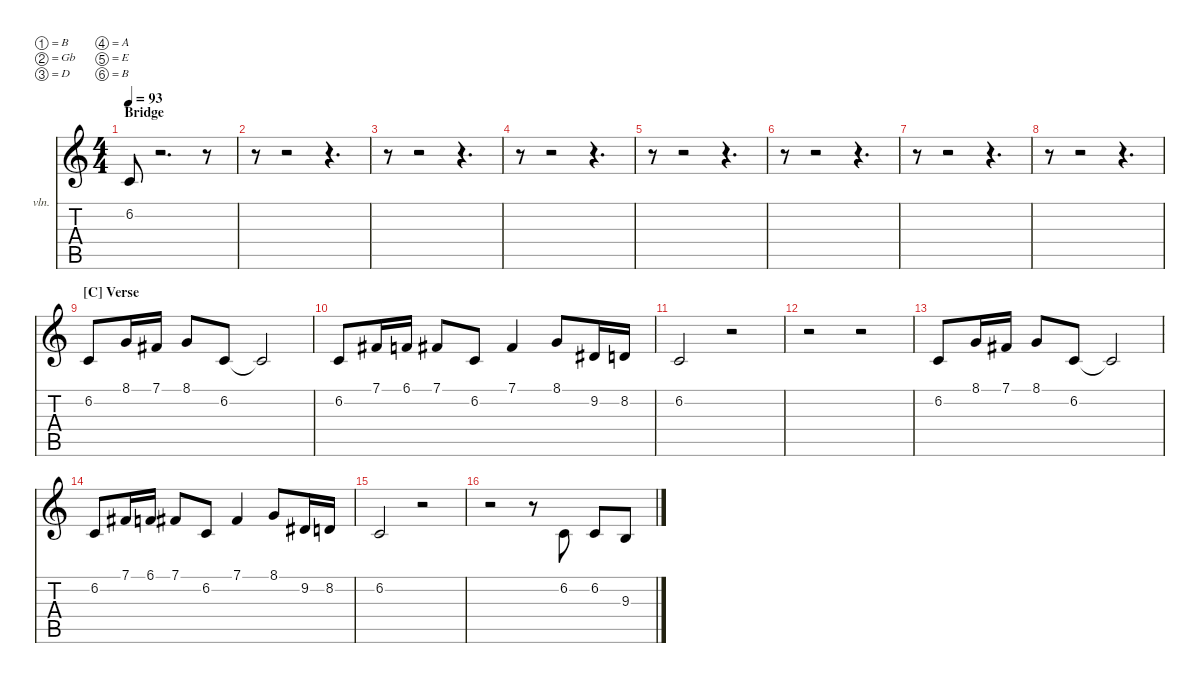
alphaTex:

\defaultSystemsLayout 4
\hideDynamics
\bracketExtendMode nobrackets
\firstSystemTrackNameOrientation horizontal
\otherSystemsTrackNameOrientation horizontal
\track ("Vocals" "vln.") {solo instrument synthstrings1}
\staff {score tabs}
\tuning (B3 Gb3 D3 A2 E2 B1)
\ts (4 4)
\section ("" "Bridge")
\scale
0.969568
\tempo 93
\accidentals auto
\clef g2
\ottava regular
\simile none
\ks c
6.2{t}.8{dy f beam Up} r.2{d beam Up} r.8{beam Up} |
\scale
1.03043 r.8{beam Down} r.2{beam Down} r.4{d beam Down} |
\scale
0.969568 r.8{beam Down} r.2{beam Down} r.4{d beam Down} |
\scale
1.03043 r.8{beam Down} r.2{beam Down} r.4{d beam Down} |
\scale
0.969568 r.8{beam Down} r.2{beam Down} r.4{d beam Down} |
\scale
1.03043 r.8{beam Down} r.2{beam Down} r.4{d beam Down} |
\scale
0.969568 r.8{beam Down} r.2{beam Down} r.4{d beam Down} |
\scale
1.03043 r.8{beam Down} r.2{beam Down} r.4{d beam Down} |
\section ("C" "Verse")
\scale
0.969568 6.2.8{beam Up} 8.1.16{beam Up} 7.1{acc #}.16{beam Up} 8.1.8{beam Up} 6.2.8{beam Up} 6.2{t}.2{beam Up} |
\scale
1.03043 6.2.8{beam Up} 7.1{acc #}.16{beam Up} 6.1.16{beam Up} 7.1{acc #}.8{beam Up} 6.2.8{beam Up} 7.1{acc #}.4{beam Up} 8.1.8{beam Up} 9.2{acc #}.16{beam Up} 8.2.16{beam Up} |
\scale
0.969568 6.2.2{beam Up} r.2{beam Up} |
\scale
1.03043 r.2{beam Down} r.2{beam Down} |
\scale
0.969568 6.2.8{beam Up} 8.1.16{beam Up} 7.1{acc #}.16{beam Up} 8.1.8{beam Up} 6.2.8{beam Up} 6.2{t}.2{beam Up} |
\scale
1.03043 6.2.8{beam Up} 7.1{acc #}.16{beam Up} 6.1.16{beam Up} 7.1{acc #}.8{beam Up} 6.2.8{beam Up} 7.1{acc #}.4{beam Up} 8.1.8{beam Up} 9.2{acc #}.16{beam Up} 8.2.16{beam Up} |
\scale
0.969568 6.2.2{beam Up} r.2{beam Up} |
\scale
1.03043 r.2{beam Down} r.8{beam Down} 6.2.8{beam Up} 6.2.8{beam Up} 9.3.8{beam Up}
